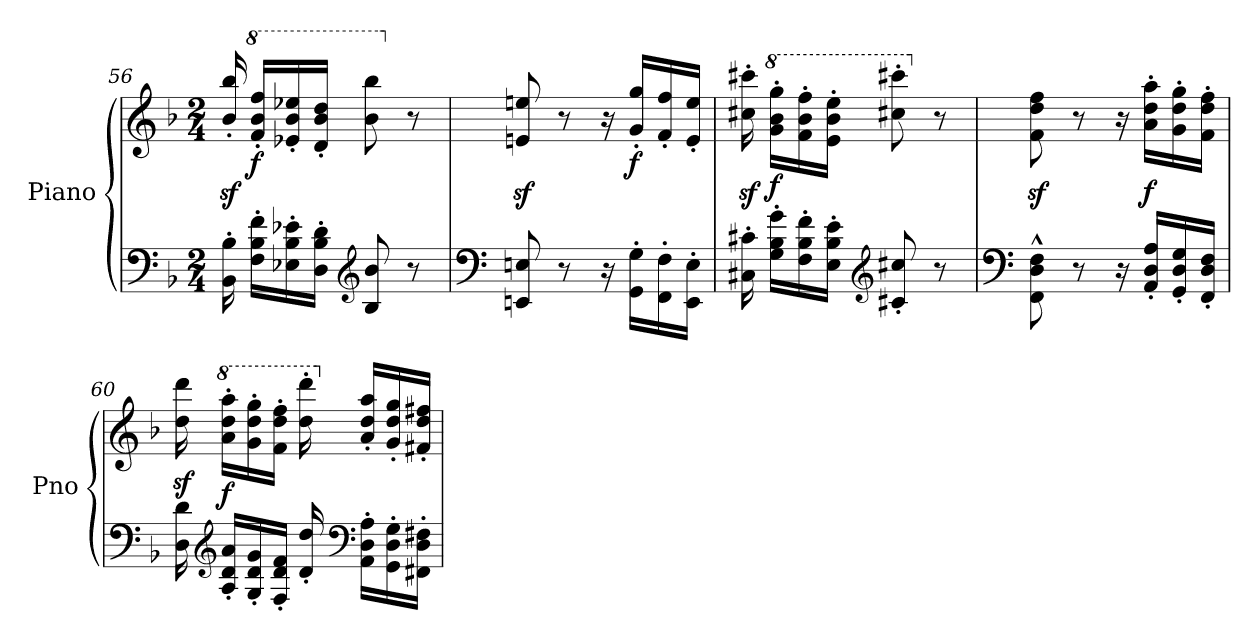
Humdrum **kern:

**kern	**kern	**dynam
*part1	*part1	*part1
*staff2	*staff1	*staff1/2
*I"Piano	*	*
*I'Pno	*	*
*clefF4	*clefG2	*
*k[b-]	*k[b-]	*
*M2/4	*M2/4	*
=56	=56	=56
16BB-\' 16B-\'	16b-/z<' 16bb-/z<'	.
*	*8va	*
!	!	!LO:DY:b
16F\' 16B-\' 16f\'LL	16ff/' 16bb-/' 16fff/'LL	f
16E-X\' 16B-\' 16e-X\'	16ee-X/' 16bb-/' 16eee-X/'	.
16D\' 16B-\' 16d\'JJ	16dd/' 16bb-/' 16ddd/'JJ	.
*clefG2	*	*
8B-/ 8b-/	8bb-\ 8bbb-\	.
*	*X8va	*
8r	8r	.
=57	=57	=57
*clefF4	*	*
8EEn/ 8En/	8en/z< 8een/z<	.
8r	8r	.
16r	16r	.
!	!	!LO:DY:b
16GG\' 16G\'LL	16g/' 16gg/'LL	f
16FF\' 16F\'	16f/' 16ff/'	.
16EE\' 16E\'JJ	16e/' 16ee/'JJ	.
=58	=58	=58
16C#X\' 16c#X\'	16cc#X\z<' 16ccc#X\z<'	.
*	*8va	*
!	!	!LO:DY:b
16G\' 16B-\' 16g\'LL	16gg\' 16bb-\' 16ggg\'LL	f
16F\' 16B-\' 16f\'	16ff\' 16bb-\' 16fff\'	.
16E\' 16B-\' 16e\'JJ	16ee\' 16bb-\' 16eee\'JJ	.
*clefG2	*	*
8c#X/' 8cc#X/'	8ccc#X\' 8cccc#X\'	.
*	*X8va	*
8r	8r	.
=59	=59	=59
*clefF4	*	*
8FF\^^ 8D\^^ 8F\^^	8f\z< 8dd\z< 8ff\z<	.
8r	8r	.
16r	16r	.
!	!	!LO:DY:a=2
16AA/' 16D/' 16A/'LL	16a\' 16dd\' 16aa\'LL	f
16GG/' 16D/' 16G/'	16g\' 16dd\' 16gg\'	.
16FF/' 16D/' 16F/'JJ	16f\' 16dd\' 16ff\'JJ	.
!!LO:LB:g=z
=60	=60	=60
16D\ 16d\	16dd\z< 16ddd\z<	.
*clefG2	*	*
*	*8va	*
!	!	!LO:DY:b
16A/' 16d/' 16a/'LL	16aa\' 16ddd\' 16aaa\'LL	f
16G/' 16d/' 16g/'	16gg\' 16ddd\' 16ggg\'	.
16F/' 16d/' 16f/'JJ	16ff\' 16ddd\' 16fff\'JJ	.
16d/' 16dd/'	16ddd\' 16dddd\'	.
*clefF4	*	*
*	*X8va	*
16AA\' 16D\' 16A\'LL	16a/' 16dd/' 16aa/'LL	.
16GG\' 16D\' 16G\'	16g/' 16dd/' 16gg/'	.
16FF#X\' 16D\' 16F#X\'JJ	16f#X/' 16dd/' 16ff#X/'JJ	.
=	=	=
*-	*-	*-
